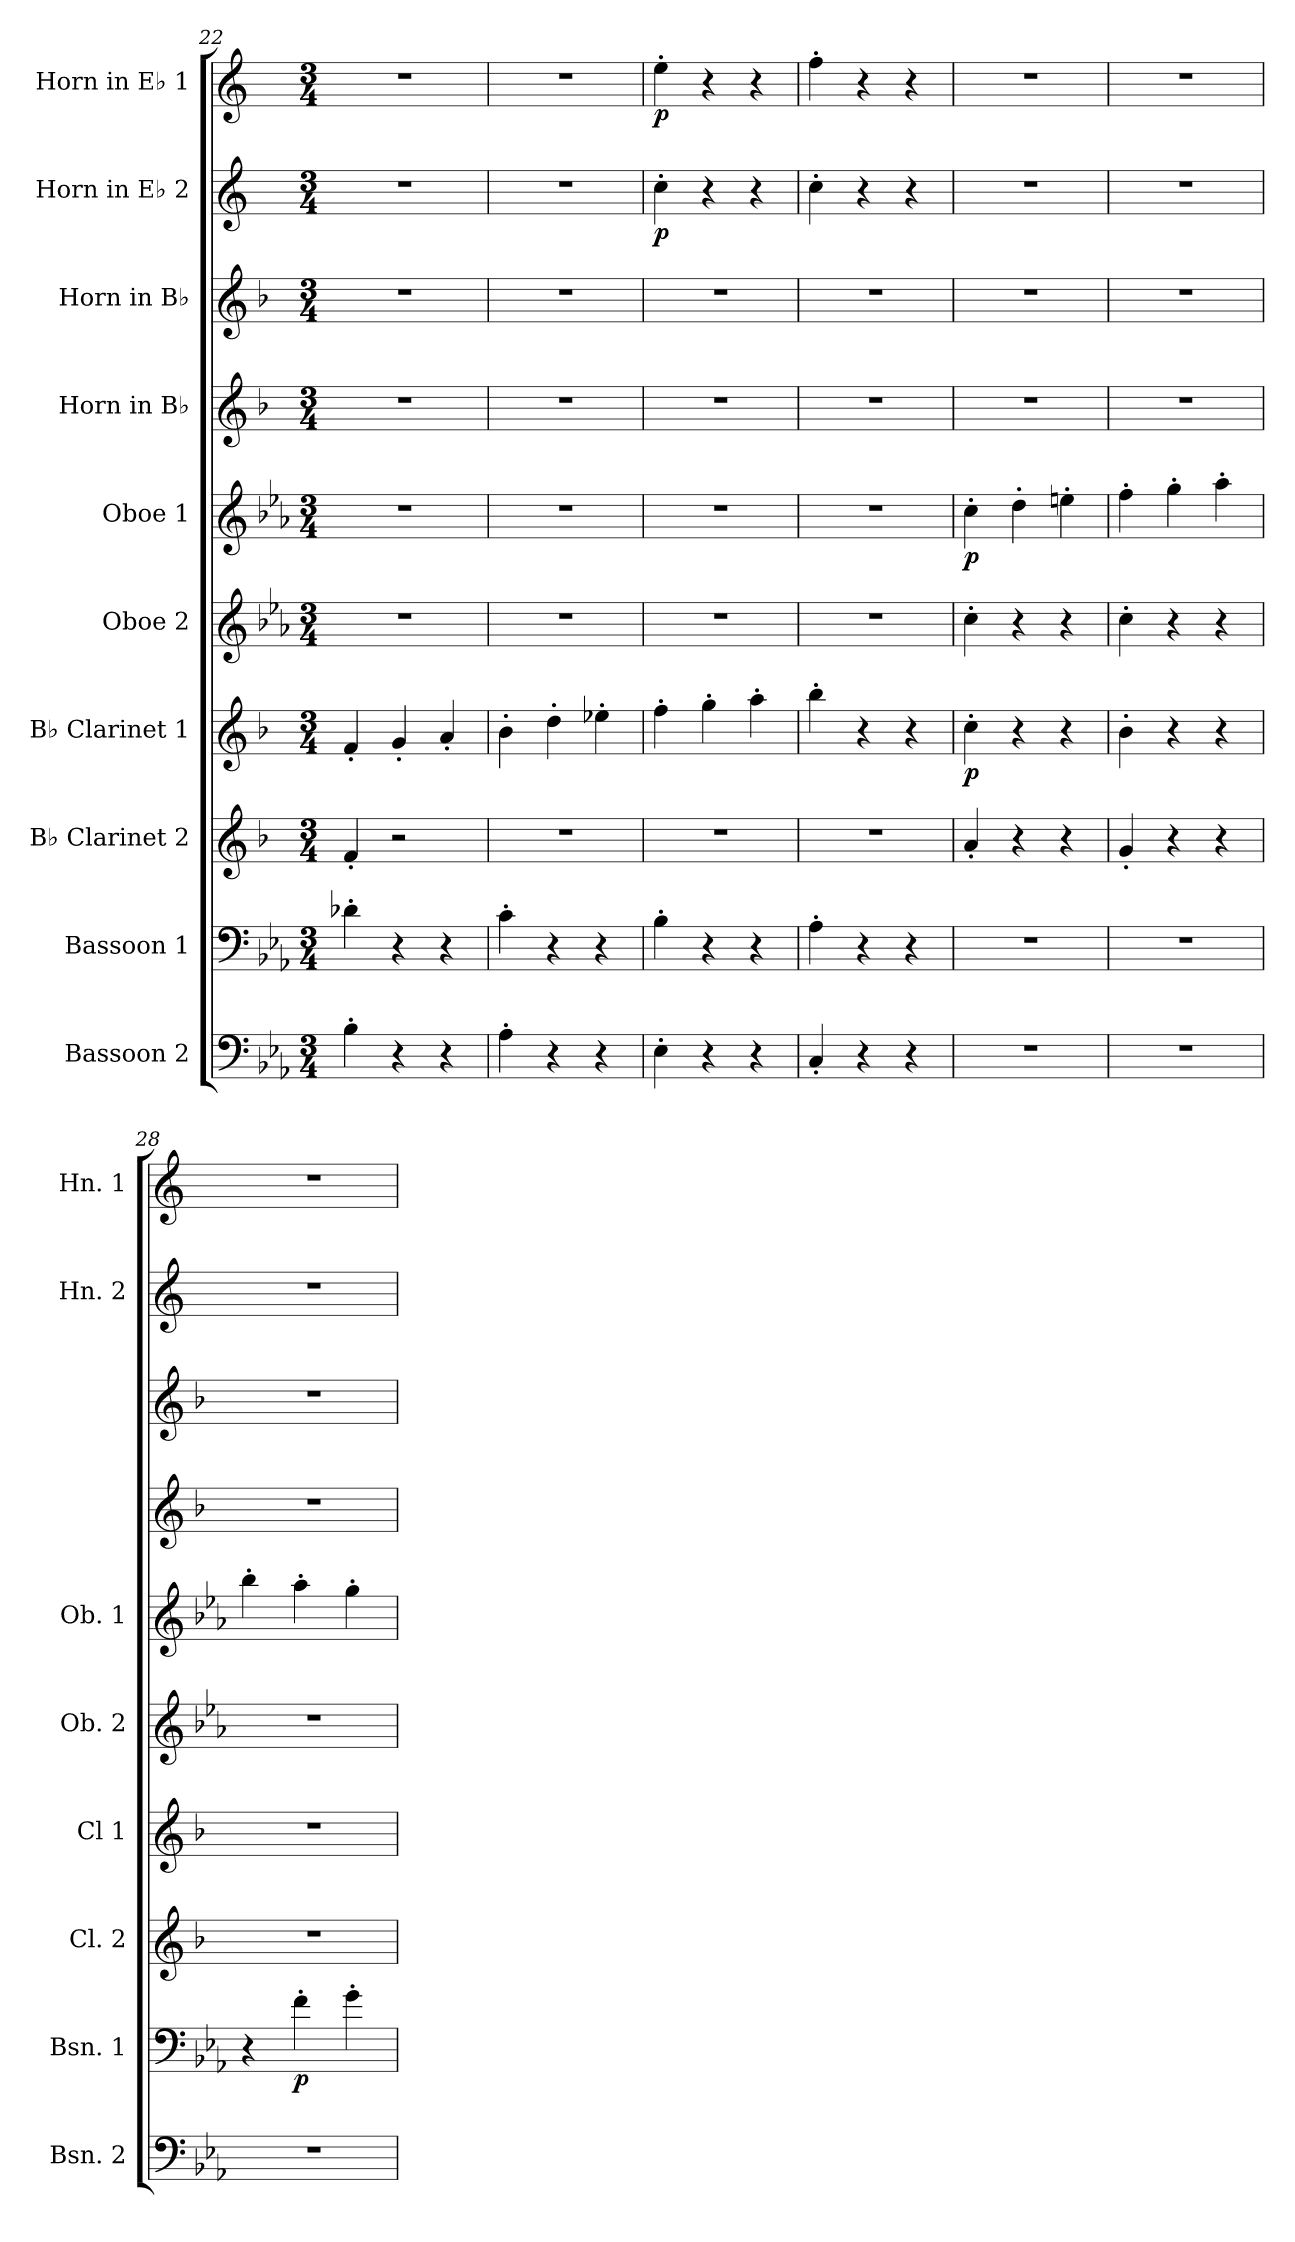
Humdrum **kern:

**kern	**kern	**dynam	**kern	**kern	**dynam	**kern	**kern	**dynam	**kern	**kern	**kern	**dynam	**kern	**dynam
*part10	*part9	*part9	*part8	*part7	*part7	*part6	*part5	*part5	*part4	*part3	*part2	*part2	*part1	*part1
*staff10	*staff9	*staff9	*staff8	*staff7	*staff7	*staff6	*staff5	*staff5	*staff4	*staff3	*staff2	*staff2	*staff1	*staff1
*I"Bassoon 2	*I"Bassoon 1	*	*I"B♭ Clarinet 2	*I"B♭ Clarinet 1	*	*I"Oboe 2	*I"Oboe 1	*	*I"Horn in B♭	*I"Horn in B♭	*I"Horn in E♭ 2	*	*I"Horn in E♭ 1	*
*I'Bsn. 2	*I'Bsn. 1	*	*I'Cl. 2	*I'Cl 1	*	*I'Ob. 2	*I'Ob. 1	*	*	*	*I'Hn. 2	*	*I'Hn. 1	*
*clefF4	*clefF4	*	*clefG2	*clefG2	*	*clefG2	*clefG2	*	*clefG2	*clefG2	*clefG2	*	*clefG2	*
*	*	*	*ITrd1c2	*ITrd1c2	*	*	*	*	*ITrd1c2	*ITrd1c2	*ITrd5c9	*	*ITrd5c9	*
*k[b-e-a-]	*k[b-e-a-]	*	*k[b-e-a-]	*k[b-e-a-]	*	*k[b-e-a-]	*k[b-e-a-]	*	*k[b-e-a-]	*k[b-e-a-]	*k[b-e-a-]	*	*k[b-e-a-]	*
*M3/4	*M3/4	*	*M3/4	*M3/4	*	*M3/4	*M3/4	*	*M3/4	*M3/4	*M3/4	*	*M3/4	*
=22	=22	=22	=22	=22	=22	=22	=22	=22	=22	=22	=22	=22	=22	=22
4B-'\	4d-X'\	.	4e-'/	4e-'/	.	2.r	2.r	.	2.r	2.r	2.r	.	2.r	.
4r	4r	.	2r	4f'/	.	.	.	.	.	.	.	.	.	.
4r	4r	.	.	4g'/	.	.	.	.	.	.	.	.	.	.
=23	=23	=23	=23	=23	=23	=23	=23	=23	=23	=23	=23	=23	=23	=23
4A-'\	4c'\	.	2.r	4a-'\	.	2.r	2.r	.	2.r	2.r	2.r	.	2.r	.
4r	4r	.	.	4cc'\	.	.	.	.	.	.	.	.	.	.
4r	4r	.	.	4dd-X'\	.	.	.	.	.	.	.	.	.	.
=24	=24	=24	=24	=24	=24	=24	=24	=24	=24	=24	=24	=24	=24	=24
!	!	!	!	!	!	!	!	!	!	!	!	!LO:DY:b	!	!LO:DY:b
4E-'\	4B-'\	.	2.r	4ee-'\	.	2.r	2.r	.	2.r	2.r	4e-'\	p	4g'\	p
4r	4r	.	.	4ff'\	.	.	.	.	.	.	4r	.	4r	.
4r	4r	.	.	4gg'\	.	.	.	.	.	.	4r	.	4r	.
=25	=25	=25	=25	=25	=25	=25	=25	=25	=25	=25	=25	=25	=25	=25
4C'/	4A-'\	.	2.r	4aa-'\	.	2.r	2.r	.	2.r	2.r	4e-'\	.	4a-'\	.
4r	4r	.	.	4r	.	.	.	.	.	.	4r	.	4r	.
4r	4r	.	.	4r	.	.	.	.	.	.	4r	.	4r	.
=26	=26	=26	=26	=26	=26	=26	=26	=26	=26	=26	=26	=26	=26	=26
!	!	!	!	!	!LO:DY:b	!	!	!LO:DY:b	!	!	!	!	!	!
2.r	2.r	.	4g'/	4b-'\	p	4cc'\	4cc'\	p	2.r	2.r	2.r	.	2.r	.
.	.	.	4r	4r	.	4r	4dd'\	.	.	.	.	.	.	.
.	.	.	4r	4r	.	4r	4een'\	.	.	.	.	.	.	.
=27	=27	=27	=27	=27	=27	=27	=27	=27	=27	=27	=27	=27	=27	=27
2.r	2.r	.	4f'/	4a-'\	.	4cc'\	4ff'\	.	2.r	2.r	2.r	.	2.r	.
.	.	.	4r	4r	.	4r	4gg'\	.	.	.	.	.	.	.
.	.	.	4r	4r	.	4r	4aa-'\	.	.	.	.	.	.	.
=28	=28	=28	=28	=28	=28	=28	=28	=28	=28	=28	=28	=28	=28	=28
2.r	4r	.	2.r	2.r	.	2.r	4bb-'\	.	2.r	2.r	2.r	.	2.r	.
!	!	!LO:DY:b	!	!	!	!	!	!	!	!	!	!	!	!
.	4f'\	p	.	.	.	.	4aa-'\	.	.	.	.	.	.	.
.	4g'\	.	.	.	.	.	4gg'\	.	.	.	.	.	.	.
=	=	=	=	=	=	=	=	=	=	=	=	=	=	=
*-	*-	*-	*-	*-	*-	*-	*-	*-	*-	*-	*-	*-	*-	*-
